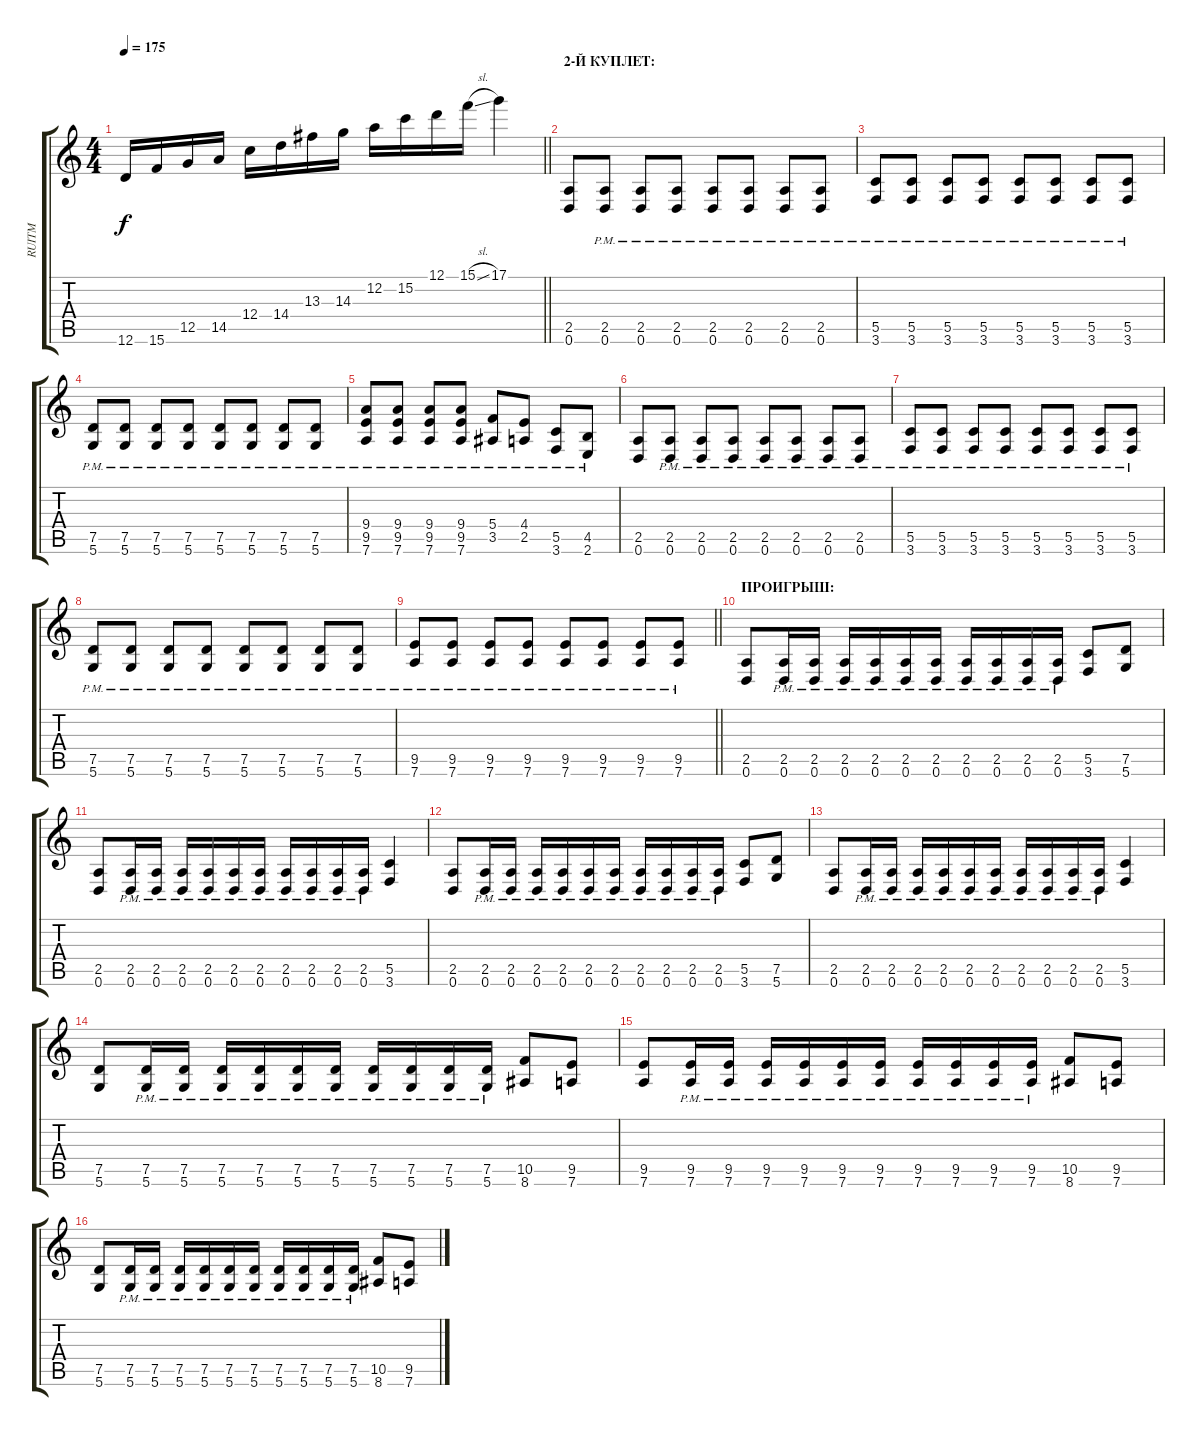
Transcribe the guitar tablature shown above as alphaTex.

\track ("RUITM" "RUITM") {instrument distortionguitar}
\staff {score tabs}
\tuning (D4 A3 F3 C3 G2 D2) {hide}
\ts (4 4)
\tempo 175
\clef g2
\barLineRight lightlight
\ks c
12.6.16{dy f} 15.6.16 12.5.16 14.5.16 12.4.16 14.4.16 13.3.16 14.3.16 12.2.16 15.2.16 12.1.16 15.1{sl}.16 17.1.4 |
\section ("" "2-Й КУПЛЕТ:")
(2.5 0.6).8 (2.5{pm} 0.6{pm}).8 (2.5{pm} 0.6{pm}).8 (2.5{pm} 0.6{pm}).8 (2.5{pm} 0.6{pm}).8 (2.5{pm} 0.6{pm}).8 (2.5{pm} 0.6{pm}).8 (2.5{pm} 0.6{pm}).8 |
(5.5{pm} 3.6{pm}).8 (5.5{pm} 3.6{pm}).8 (5.5{pm} 3.6{pm}).8 (5.5{pm} 3.6{pm}).8 (5.5{pm} 3.6{pm}).8 (5.5{pm} 3.6{pm}).8 (5.5{pm} 3.6{pm}).8 (5.5{pm} 3.6{pm}).8 |
(7.5{pm} 5.6{pm}).8 (7.5{pm} 5.6{pm}).8 (7.5{pm} 5.6{pm}).8 (7.5{pm} 5.6{pm}).8 (7.5{pm} 5.6{pm}).8 (7.5{pm} 5.6{pm}).8 (7.5{pm} 5.6{pm}).8 (7.5{pm} 5.6{pm}).8 |
(9.4{pm} 9.5{pm} 7.6{pm}).8 (9.4{pm} 9.5{pm} 7.6{pm}).8 (9.4{pm} 9.5{pm} 7.6{pm}).8 (9.4{pm} 9.5{pm} 7.6{pm}).8 (5.4{pm} 3.5{pm}).8 (4.4{pm} 2.5{pm}).8 (5.5{pm} 3.6{pm}).8 (4.5{pm} 2.6{pm}).8 |
(2.5 0.6).8 (2.5{pm} 0.6{pm}).8 (2.5{pm} 0.6{pm}).8 (2.5{pm} 0.6{pm}).8 (2.5{pm} 0.6{pm}).8 (2.5{pm} 0.6{pm}).8 (2.5{pm} 0.6{pm}).8 (2.5{pm} 0.6{pm}).8 |
(5.5{pm} 3.6{pm}).8 (5.5{pm} 3.6{pm}).8 (5.5{pm} 3.6{pm}).8 (5.5{pm} 3.6{pm}).8 (5.5{pm} 3.6{pm}).8 (5.5{pm} 3.6{pm}).8 (5.5{pm} 3.6{pm}).8 (5.5{pm} 3.6{pm}).8 |
(7.5{pm} 5.6{pm}).8 (7.5{pm} 5.6{pm}).8 (7.5{pm} 5.6{pm}).8 (7.5{pm} 5.6{pm}).8 (7.5{pm} 5.6{pm}).8 (7.5{pm} 5.6{pm}).8 (7.5{pm} 5.6{pm}).8 (7.5{pm} 5.6{pm}).8 |
\barLineRight lightlight
(9.5{pm} 7.6{pm}).8 (9.5{pm} 7.6{pm}).8 (9.5{pm} 7.6{pm}).8 (9.5{pm} 7.6{pm}).8 (9.5{pm} 7.6{pm}).8 (9.5{pm} 7.6{pm}).8 (9.5{pm} 7.6{pm}).8 (9.5{pm} 7.6{pm}).8 |
\section ("" "ПРОИГРЫШ:")
(2.5 0.6).8 (2.5{pm} 0.6{pm}).16 (2.5{pm} 0.6{pm}).16 (2.5{pm} 0.6{pm}).16 (2.5{pm} 0.6{pm}).16 (2.5{pm} 0.6{pm}).16 (2.5{pm} 0.6{pm}).16 (2.5{pm} 0.6{pm}).16 (2.5{pm} 0.6{pm}).16 (2.5{pm} 0.6{pm}).16 (2.5{pm} 0.6{pm}).16 (5.5 3.6).8 (7.5 5.6).8 |
(2.5 0.6).8 (2.5{pm} 0.6{pm}).16 (2.5{pm} 0.6{pm}).16 (2.5{pm} 0.6{pm}).16 (2.5{pm} 0.6{pm}).16 (2.5{pm} 0.6{pm}).16 (2.5{pm} 0.6{pm}).16 (2.5{pm} 0.6{pm}).16 (2.5{pm} 0.6{pm}).16 (2.5{pm} 0.6{pm}).16 (2.5{pm} 0.6{pm}).16 (5.5 3.6).4 |
(2.5 0.6).8 (2.5{pm} 0.6{pm}).16 (2.5{pm} 0.6{pm}).16 (2.5{pm} 0.6{pm}).16 (2.5{pm} 0.6{pm}).16 (2.5{pm} 0.6{pm}).16 (2.5{pm} 0.6{pm}).16 (2.5{pm} 0.6{pm}).16 (2.5{pm} 0.6{pm}).16 (2.5{pm} 0.6{pm}).16 (2.5{pm} 0.6{pm}).16 (5.5 3.6).8 (7.5 5.6).8 |
(2.5 0.6).8 (2.5{pm} 0.6{pm}).16 (2.5{pm} 0.6{pm}).16 (2.5{pm} 0.6{pm}).16 (2.5{pm} 0.6{pm}).16 (2.5{pm} 0.6{pm}).16 (2.5{pm} 0.6{pm}).16 (2.5{pm} 0.6{pm}).16 (2.5{pm} 0.6{pm}).16 (2.5{pm} 0.6{pm}).16 (2.5{pm} 0.6{pm}).16 (5.5 3.6).4 |
(7.5 5.6).8 (7.5{pm} 5.6{pm}).16 (7.5{pm} 5.6{pm}).16 (7.5{pm} 5.6{pm}).16 (7.5{pm} 5.6{pm}).16 (7.5{pm} 5.6{pm}).16 (7.5{pm} 5.6{pm}).16 (7.5{pm} 5.6{pm}).16 (7.5{pm} 5.6{pm}).16 (7.5{pm} 5.6{pm}).16 (7.5{pm} 5.6{pm}).16 (10.5 8.6).8 (9.5 7.6).8 |
(9.5 7.6).8 (9.5{pm} 7.6{pm}).16 (9.5{pm} 7.6{pm}).16 (9.5{pm} 7.6{pm}).16 (9.5{pm} 7.6{pm}).16 (9.5{pm} 7.6{pm}).16 (9.5{pm} 7.6{pm}).16 (9.5{pm} 7.6{pm}).16 (9.5{pm} 7.6{pm}).16 (9.5{pm} 7.6{pm}).16 (9.5{pm} 7.6{pm}).16 (10.5 8.6).8 (9.5 7.6).8 |
(7.5 5.6).8 (7.5{pm} 5.6{pm}).16 (7.5{pm} 5.6{pm}).16 (7.5{pm} 5.6{pm}).16 (7.5{pm} 5.6{pm}).16 (7.5{pm} 5.6{pm}).16 (7.5{pm} 5.6{pm}).16 (7.5{pm} 5.6{pm}).16 (7.5{pm} 5.6{pm}).16 (7.5{pm} 5.6{pm}).16 (7.5{pm} 5.6{pm}).16 (10.5 8.6).8 (9.5 7.6).8
